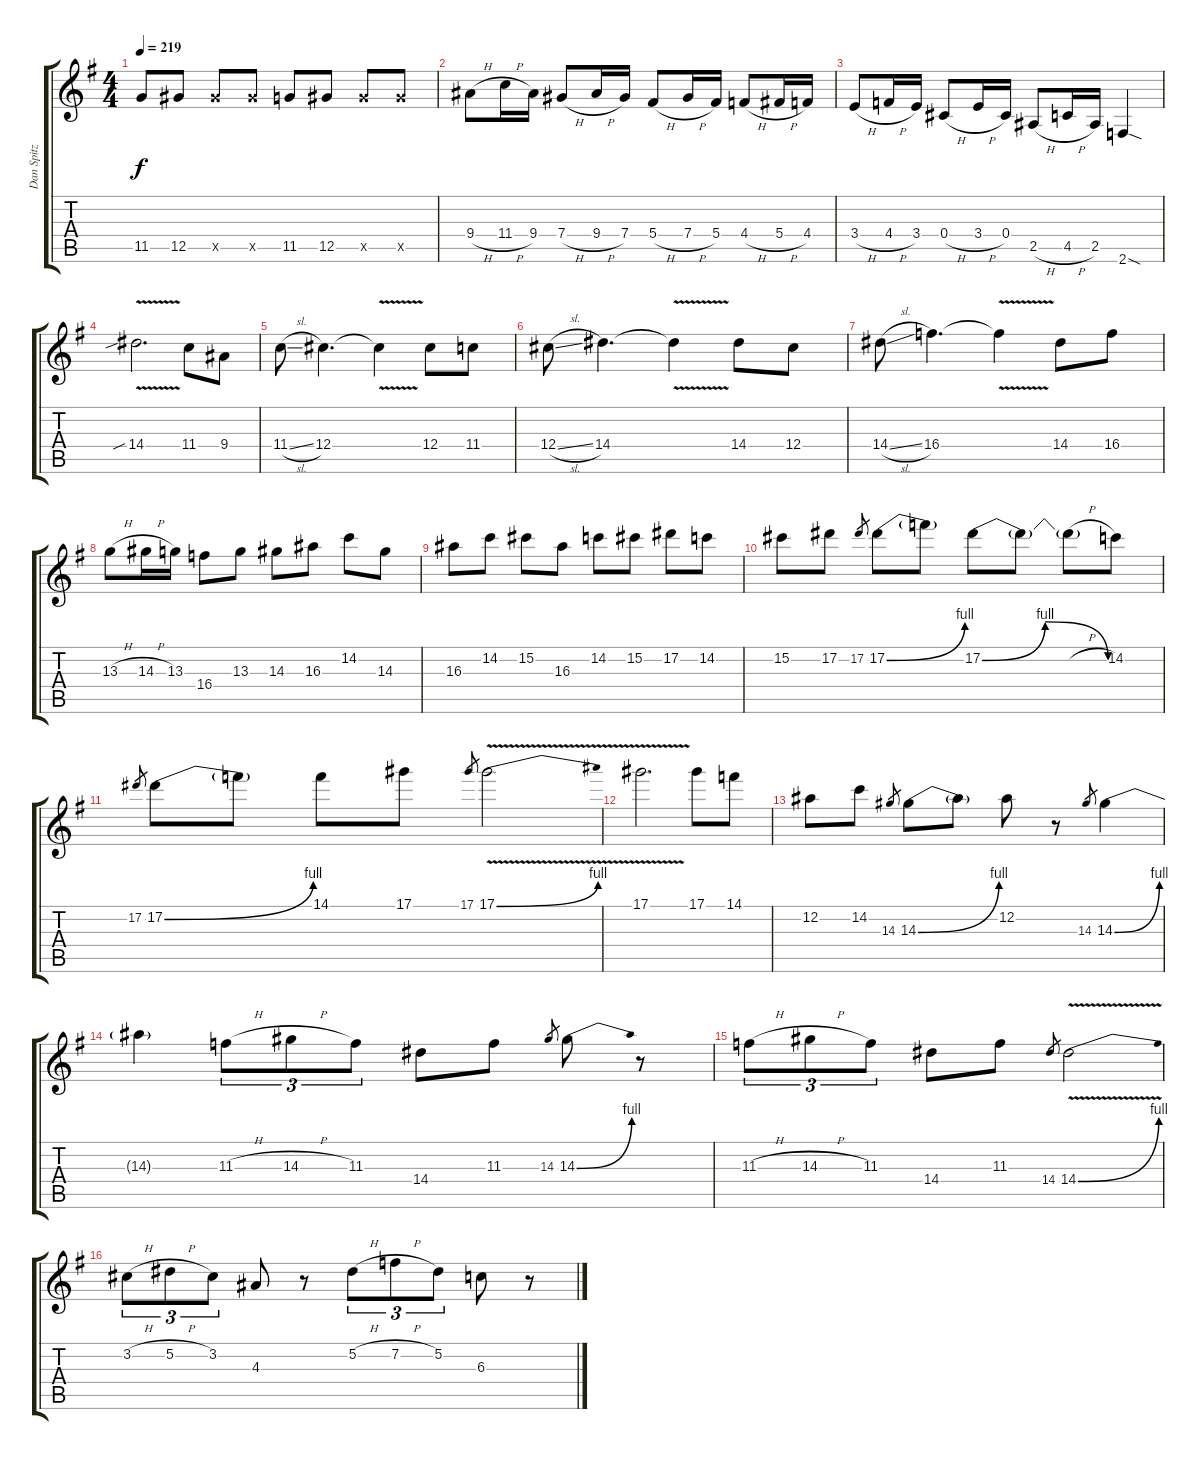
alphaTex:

\track ("Dan Spitz Lead 1" "Dan Spitz ") {instrument overdrivenguitar}
\staff {score tabs}
\tuning (Eb4 Bb3 Gb3 Db3 Ab2 Eb2) {hide}
\ts (4 4)
\tempo 219
\clef g2
\ks g
11.5.8{dy f} 12.5.8 12.5{x}.8 12.5{x}.8 11.5.8 12.5.8 12.5{x}.8 12.5{x}.8 |
9.4{h}.8 11.4{h}.16 9.4.16 7.4{h}.8 9.4{h}.16 7.4.16 5.4{h}.8 7.4{h}.16 5.4.16 4.4{h}.8 5.4{h}.16 4.4.16 |
3.4{h}.8 4.4{h}.16 3.4.16 0.4{h}.8 3.4{h}.16 0.4.16 2.5{h}.8 4.5{h}.16 2.5.16 2.6{sod}.4 |
14.4{v sib}.2{d} 11.4.8 9.4.8 |
11.4{sl}.8 12.4.4{d} 12.4{v t}.4 12.4.8 11.4.8 |
12.4{sl}.8 14.4.4{d} 14.4{v t}.4 14.4.8 12.4.8 |
14.4{sl}.8 16.4.4{d} 16.4{v t}.4 14.4.8 16.4.8 |
13.3{h}.8 14.3{h}.16 13.3.16 16.4.8 13.3.8 14.3.8 16.3.8 14.2.8 14.3.8 |
16.3.8 14.2.8 15.2.8 16.3.8 14.2.8 15.2.8 17.2.8 14.2.8 |
15.2.8 17.2.8 17.2.8{gr} 17.2{be (bend 0 0 60 4)}.8 17.2{t}.8 17.2{be (bendrelease 0 0 15 4 15 4 60 0)}.8 17.2{t}.8 17.2{h t}.8 14.2.8 |
17.2.8{gr} 17.2{be (bend 0 0 60 4)}.8 17.2{t}.8 14.1.8 17.1.8 17.1.8{gr} 17.1{be (bend 0 0 60 4) v}.2 |
17.1{v}.2{d} 17.1.8 14.1.8 |
12.2.8 14.2.8 14.3.8{gr} 14.3{be (bend 0 0 60 4)}.8 14.3{t}.8 12.2.8 r.8 14.3.8{gr} 14.3{be (bend 0 0 60 4)}.4 |
14.3{t}.4 11.3{h}.8{tu (3 2)} 14.3{h}.8{tu (3 2)} 11.3.8{tu (3 2)} 14.4.8 11.3.8 14.3.8{gr} 14.3{be (bend 0 0 60 4)}.8 r.8 |
11.3{h}.8{tu (3 2)} 14.3{h}.8{tu (3 2)} 11.3.8{tu (3 2)} 14.4.8 11.3.8 14.4.8{gr} 14.4{be (bend 0 0 60 4) v}.2 |
3.2{h}.8{tu (3 2)} 5.2{h}.8{tu (3 2)} 3.2.8{tu (3 2)} 4.3.8 r.8 5.2{h}.8{tu (3 2)} 7.2{h}.8{tu (3 2)} 5.2.8{tu (3 2)} 6.3.8 r.8
